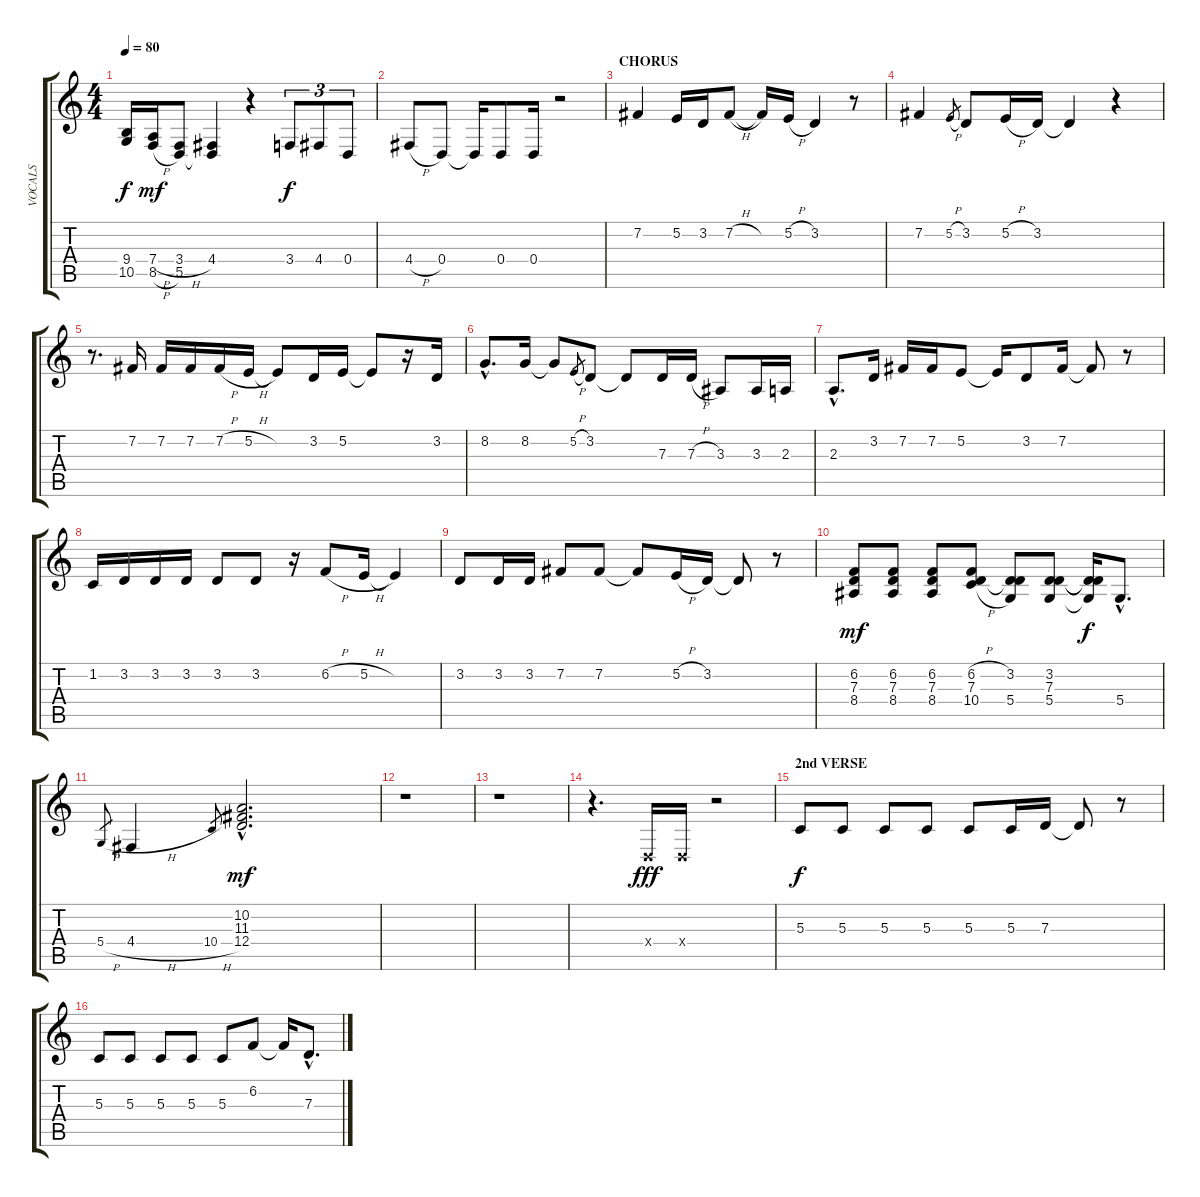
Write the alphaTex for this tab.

\track ("VOCALS" "VOCALS") {instrument lead6voice}
\staff {score tabs}
\tuning (E4 B3 G3 D3 A2 E2) {hide}
\ts (4 4)
\tempo 80
\clef g2
\ks c
(9.4{t} 10.5{t}).16{dy f} (7.4{h} 8.5{h}).16{dy mf} (3.4{h} 5.5).8 (4.4 5.5{t}).4 r.4 3.4.8{tu (3 2) dy f} 4.4.8{tu (3 2)} 0.4.8{tu (3 2)} |
4.4{h}.8 0.4.8 0.4{t}.16 0.4.8 0.4.16 r.2 |
\section ("" "CHORUS")
7.2.4 5.2.16 3.2.16 7.2{h}.8 7.2{t}.16 5.2{h}.16 3.2.4 r.8 |
7.2.4 5.2{h}.8{gr} 3.2.8 5.2{h}.16 3.2.16 3.2{t}.4 r.4 |
r.8{d} 7.2.16 7.2.16 7.2.16 7.2{h}.16 5.2{h}.16 5.2{t}.8 3.2.16 5.2.16 5.2{t}.8 r.16 3.2.16 |
8.2{hac}.8{d} 8.2.16 8.2{t}.8 5.2{h}.8{gr} 3.2.8 3.2{t}.8 7.3.16 7.3{h}.16 3.3.8 3.3.16 2.3.16 |
2.3{hac}.8{d} 3.2.16 7.2.16 7.2.16 5.2.8 5.2{t}.16 3.2.8 7.2.16 7.2{t}.8 r.8 |
1.2.16 3.2.16 3.2.16 3.2.16 3.2.8 3.2.8 r.16 6.2{h}.8 5.2{h}.16 5.2{t}.4 |
3.2.8 3.2.16 3.2.16 7.2.8 7.2.8 7.2{t}.8 5.2{h}.16 3.2.16 3.2{t}.8 r.8 |
(6.2 7.3 8.4).8{dy mf} (6.2 7.3 8.4).8 (6.2 7.3 8.4).8 (6.2{h} 7.3 10.4{h}).8 (3.2 7.3{t} 5.4).8 (3.2 7.3 5.4).8 (3.2{t} 7.3{t} 5.4{t}).16{dy f} 5.4{hac}.8{d} |
5.4{h}.8{gr} 4.4{h}.4 10.4{h}.8{gr} (10.2{hac} 11.3{hac} 12.4{hac}).2{d dy mf} |
r.1 |
r.1 |
r.4{d} 0.4{x}.16{dy fff} 0.4{x}.16 r.2 |
\section ("" "2nd VERSE")
5.3.8{dy f} 5.3.8 5.3.8 5.3.8 5.3.8 5.3.16 7.3.16 7.3{t}.8 r.8 |
5.3.8 5.3.8 5.3.8 5.3.8 5.3.8 6.2.8 6.2{t}.16 7.3{hac}.8{d}
